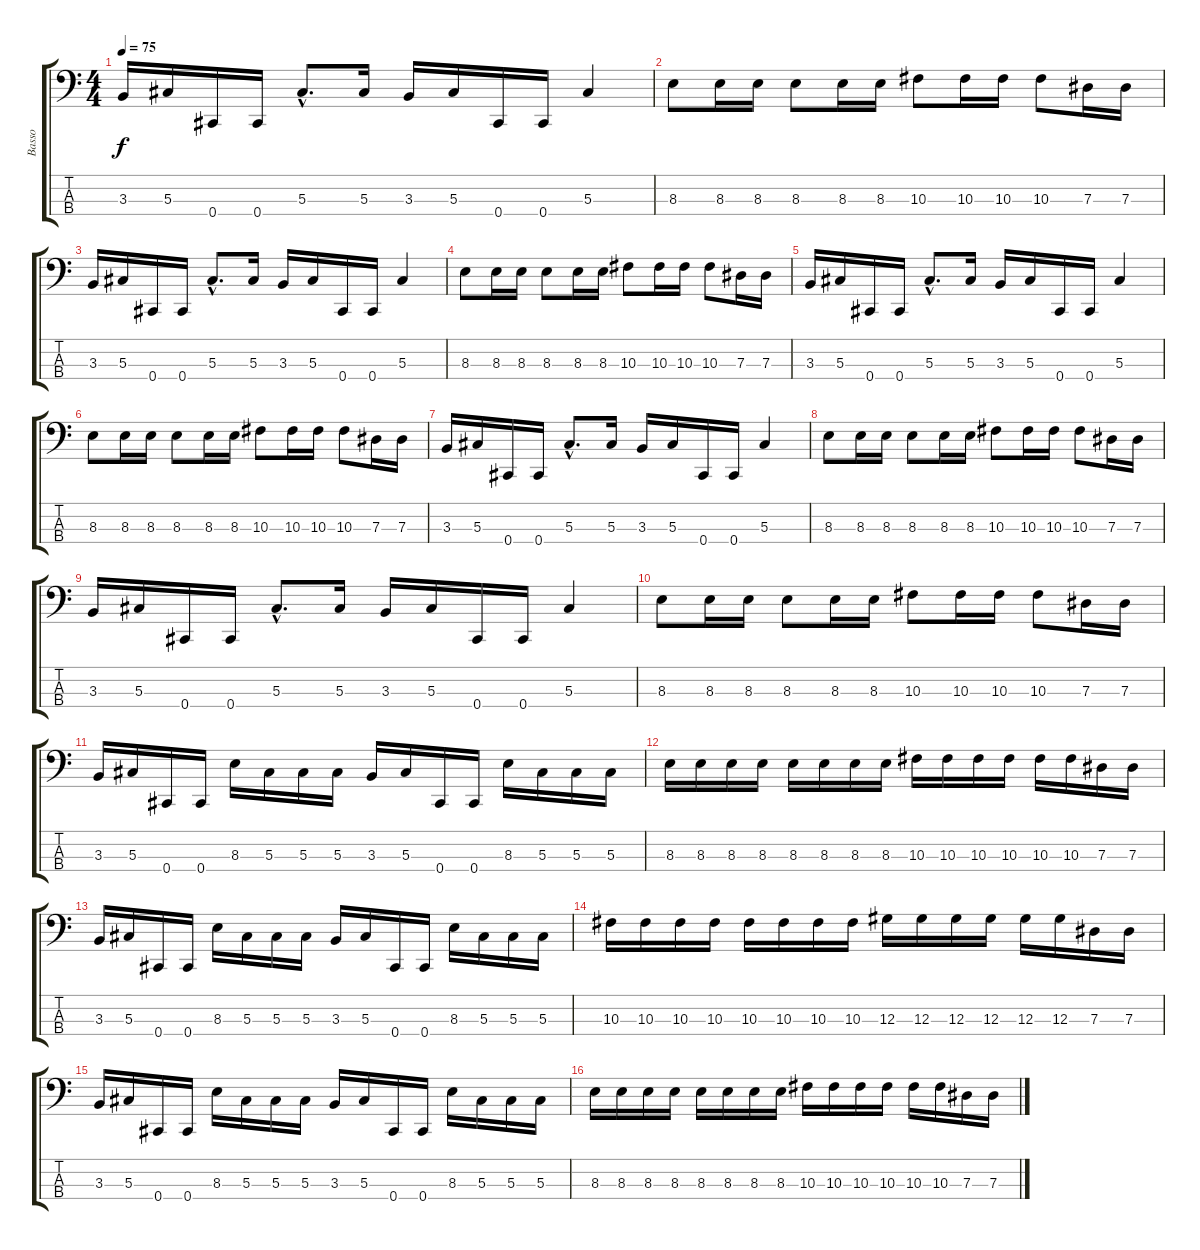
\track ("Basso" "Basso") {instrument electricbassfinger}
\staff {score tabs}
\tuning (Gb2 Db2 Ab1 Db1) {hide}
\ts (4 4)
\tempo 75
\clef f4
\ks c
3.3.16{dy f} 5.3.16 0.4.16 0.4.16 5.3{hac}.8{d} 5.3.16 3.3.16 5.3.16 0.4.16 0.4.16 5.3.4 |
8.3.8 8.3.16 8.3.16 8.3.8 8.3.16 8.3.16 10.3.8 10.3.16 10.3.16 10.3.8 7.3.16 7.3.16 |
3.3.16 5.3.16 0.4.16 0.4.16 5.3{hac}.8{d} 5.3.16 3.3.16 5.3.16 0.4.16 0.4.16 5.3.4 |
8.3.8 8.3.16 8.3.16 8.3.8 8.3.16 8.3.16 10.3.8 10.3.16 10.3.16 10.3.8 7.3.16 7.3.16 |
3.3.16 5.3.16 0.4.16 0.4.16 5.3{hac}.8{d} 5.3.16 3.3.16 5.3.16 0.4.16 0.4.16 5.3.4 |
8.3.8 8.3.16 8.3.16 8.3.8 8.3.16 8.3.16 10.3.8 10.3.16 10.3.16 10.3.8 7.3.16 7.3.16 |
3.3.16 5.3.16 0.4.16 0.4.16 5.3{hac}.8{d} 5.3.16 3.3.16 5.3.16 0.4.16 0.4.16 5.3.4 |
8.3.8 8.3.16 8.3.16 8.3.8 8.3.16 8.3.16 10.3.8 10.3.16 10.3.16 10.3.8 7.3.16 7.3.16 |
3.3.16 5.3.16 0.4.16 0.4.16 5.3{hac}.8{d} 5.3.16 3.3.16 5.3.16 0.4.16 0.4.16 5.3.4 |
8.3.8 8.3.16 8.3.16 8.3.8 8.3.16 8.3.16 10.3.8 10.3.16 10.3.16 10.3.8 7.3.16 7.3.16 |
3.3.16 5.3.16 0.4.16 0.4.16 8.3.16 5.3.16 5.3.16 5.3.16 3.3.16 5.3.16 0.4.16 0.4.16 8.3.16 5.3.16 5.3.16 5.3.16 |
8.3.16 8.3.16 8.3.16 8.3.16 8.3.16 8.3.16 8.3.16 8.3.16 10.3.16 10.3.16 10.3.16 10.3.16 10.3.16 10.3.16 7.3.16 7.3.16 |
3.3.16 5.3.16 0.4.16 0.4.16 8.3.16 5.3.16 5.3.16 5.3.16 3.3.16 5.3.16 0.4.16 0.4.16 8.3.16 5.3.16 5.3.16 5.3.16 |
10.3.16 10.3.16 10.3.16 10.3.16 10.3.16 10.3.16 10.3.16 10.3.16 12.3.16 12.3.16 12.3.16 12.3.16 12.3.16 12.3.16 7.3.16 7.3.16 |
3.3.16 5.3.16 0.4.16 0.4.16 8.3.16 5.3.16 5.3.16 5.3.16 3.3.16 5.3.16 0.4.16 0.4.16 8.3.16 5.3.16 5.3.16 5.3.16 |
8.3.16 8.3.16 8.3.16 8.3.16 8.3.16 8.3.16 8.3.16 8.3.16 10.3.16 10.3.16 10.3.16 10.3.16 10.3.16 10.3.16 7.3.16 7.3.16
